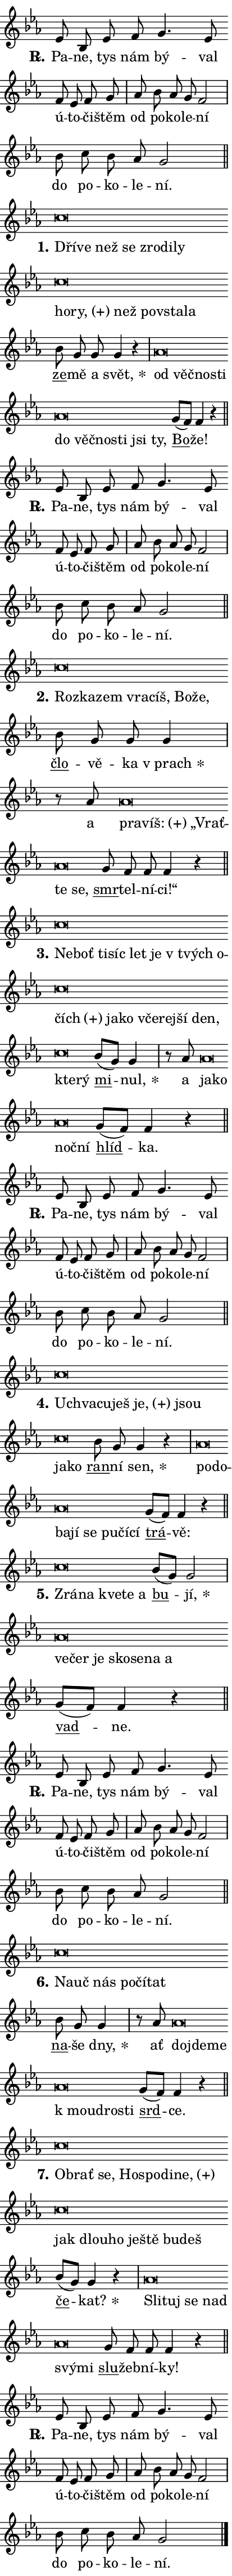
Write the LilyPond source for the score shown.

\version "2.24.0"
\header { tagline = "" }
\paper {
  indent = 0\cm
  top-margin = 0\cm
  right-margin = 0.13\cm % to fit lyric hyphens
  bottom-margin = 0\cm
  left-margin = 0\cm
  paper-width = 7\cm
  page-breaking = #ly:one-page-breaking
  system-system-spacing.basic-distance = #11
  score-system-spacing.basic-distance = #11
  ragged-last = ##f
}


%% Author: Thomas Morley
%% https://lists.gnu.org/archive/html/lilypond-user/2020-05/msg00002.html
#(define (line-position grob)
"Returns position of @var[grob} in current system:
   @code{'start}, if at first time-step
   @code{'end}, if at last time-step
   @code{'middle} otherwise
"
  (let* ((col (ly:item-get-column grob))
         (ln (ly:grob-object col 'left-neighbor))
         (rn (ly:grob-object col 'right-neighbor))
         (col-to-check-left (if (ly:grob? ln) ln col))
         (col-to-check-right (if (ly:grob? rn) rn col))
         (break-dir-left
           (and
             (ly:grob-property col-to-check-left 'non-musical #f)
             (ly:item-break-dir col-to-check-left)))
         (break-dir-right
           (and
             (ly:grob-property col-to-check-right 'non-musical #f)
             (ly:item-break-dir col-to-check-right))))
        (cond ((eqv? 1 break-dir-left) 'start)
              ((eqv? -1 break-dir-right) 'end)
              (else 'middle))))

#(define (tranparent-at-line-position vctor)
  (lambda (grob)
  "Relying on @code{line-position} select the relevant enry from @var{vctor}.
Used to determine transparency,"
    (case (line-position grob)
      ((end) (not (vector-ref vctor 0)))
      ((middle) (not (vector-ref vctor 1)))
      ((start) (not (vector-ref vctor 2))))))

noteHeadBreakVisibility =
#(define-music-function (break-visibility)(vector?)
"Makes @code{NoteHead}s transparent relying on @var{break-visibility}"
#{
  \override NoteHead.transparent =
    #(tranparent-at-line-position break-visibility)
#})

#(define delete-ledgers-for-transparent-note-heads
  (lambda (grob)
    "Reads whether a @code{NoteHead} is transparent.
If so this @code{NoteHead} is removed from @code{'note-heads} from
@var{grob}, which is supposed to be @code{LedgerLineSpanner}.
As a result ledgers are not printed for this @code{NoteHead}"
    (let* ((nhds-array (ly:grob-object grob 'note-heads))
           (nhds-list
             (if (ly:grob-array? nhds-array)
                 (ly:grob-array->list nhds-array)
                 '()))
           ;; Relies on the transparent-property being done before
           ;; Staff.LedgerLineSpanner.after-line-breaking is executed.
           ;; This is fragile ...
           (to-keep
             (remove
               (lambda (nhd)
                 (ly:grob-property nhd 'transparent #f))
               nhds-list)))
      ;; TODO find a better method to iterate over grob-arrays, similiar
      ;; to filter/remove etc for lists
      ;; For now rebuilt from scratch
      (set! (ly:grob-object grob 'note-heads)  '())
      (for-each
        (lambda (nhd)
          (ly:pointer-group-interface::add-grob grob 'note-heads nhd))
        to-keep))))

squashNotes = {
  \override NoteHead.X-extent = #'(-0.2 . 0.2)
  \override NoteHead.Y-extent = #'(-0.75 . 0)
  \override NoteHead.stencil =
    #(lambda (grob)
       (let ((pos (ly:grob-property grob 'staff-position)))
         (begin
           (if (< pos -7) (display "ERROR: Lower brevis then expected\n") (display "OK: Expected brevis position\n"))
           (if (<= pos -6) ly:text-interface::print ly:note-head::print))))
}
unSquashNotes = {
  \revert NoteHead.X-extent
  \revert NoteHead.Y-extent
  \revert NoteHead.stencil
}

hideNotes = \noteHeadBreakVisibility #begin-of-line-visible
unHideNotes = \noteHeadBreakVisibility #all-visible

% work-around for resetting accidentals
% https://lilypond.org/doc/v2.23/Documentation/notation/displaying-rhythms#unmetered-music
cadenzaMeasure = {
  \cadenzaOff
  \partial 1024 s1024
  \cadenzaOn
}

#(define-markup-command (accent layout props text) (markup?)
  "Underline accented syllable"
  (interpret-markup layout props
    #{\markup \override #'(offset . 4.3) \underline { #text }#}))

responsum = \markup \concat {
  "R" \hspace #-1.05 \path #0.1 #'((moveto 0 0.07) (lineto 0.9 0.8)) \hspace #0.05 "."
}

spaceSize = #0.6828661417322834 % exact space size for TeX Gyre Schola

\layout {
  \context {
    \Staff
    \remove "Time_signature_engraver"
    \override LedgerLineSpanner.after-line-breaking = #delete-ledgers-for-transparent-note-heads
  }
  \context {
    \Lyrics {
      \override LyricSpace.minimum-distance = \spaceSize
      \override LyricText.font-name = #"TeX Gyre Schola"
      \override LyricText.font-size = 1
      \override StanzaNumber.font-name = #"TeX Gyre Schola Bold"
      \override StanzaNumber.font-size = 1
    }
  }
  \context {
    \Score 
    \override NoteHead.text =
      #(lambda (grob) 
        (let ((pos (ly:grob-property grob 'staff-position)))
          #{\markup {
            \combine
              \halign #-0.55 \raise #(if (= pos -6) 0 0.5) \override #'(thickness . 2) \draw-line #'(3.2 . 0)
              \musicglyph "noteheads.sM1"
          }#}))
  }
}

% magnetic-lyrics.ily
%
%   written by
%     Jean Abou Samra <jean@abou-samra.fr>
%     Werner Lemberg <wl@gnu.org>
%
%   adapted by
%     Jiri Hon <jiri.hon@gmail.com>
%
% Version 2022-Apr-15

% https://www.mail-archive.com/lilypond-user@gnu.org/msg149350.html

#(define (Left_hyphen_pointer_engraver context)
   "Collect syllable-hyphen-syllable occurrences in lyrics and store
them in properties.  This engraver only looks to the left.  For
example, if the lyrics input is @code{foo -- bar}, it does the
following.

@itemize @bullet
@item
Set the @code{text} property of the @code{LyricHyphen} grob between
@q{foo} and @q{bar} to @code{foo}.

@item
Set the @code{left-hyphen} property of the @code{LyricText} grob with
text @q{foo} to the @code{LyricHyphen} grob between @q{foo} and
@q{bar}.
@end itemize

Use this auxiliary engraver in combination with the
@code{lyric-@/text::@/apply-@/magnetic-@/offset!} hook."
   (let ((hyphen #f)
         (text #f))
     (make-engraver
      (acknowledgers
       ((lyric-syllable-interface engraver grob source-engraver)
        (set! text grob)))
      (end-acknowledgers
       ((lyric-hyphen-interface engraver grob source-engraver)
        ;(when (not (grob::has-interface grob 'lyric-space-interface))
          (set! hyphen grob)));)
      ((stop-translation-timestep engraver)
       (when (and text hyphen)
         (ly:grob-set-object! text 'left-hyphen hyphen))
       (set! text #f)
       (set! hyphen #f)))))

#(define (lyric-text::apply-magnetic-offset! grob)
   "If the space between two syllables is less than the value in
property @code{LyricText@/.details@/.squash-threshold}, move the right
syllable to the left so that it gets concatenated with the left
syllable.

Use this function as a hook for
@code{LyricText@/.after-@/line-@/breaking} if the
@code{Left_@/hyphen_@/pointer_@/engraver} is active."
   (let ((hyphen (ly:grob-object grob 'left-hyphen #f)))
     (when hyphen
       (let ((left-text (ly:spanner-bound hyphen LEFT)))
         (when (grob::has-interface left-text 'lyric-syllable-interface)
           (let* ((common (ly:grob-common-refpoint grob left-text X))
                  (this-x-ext (ly:grob-extent grob common X))
                  (left-x-ext
                   (begin
                     ;; Trigger magnetism for left-text.
                     (ly:grob-property left-text 'after-line-breaking)
                     (ly:grob-extent left-text common X)))
                  ;; `delta` is the gap width between two syllables.
                  (delta (- (interval-start this-x-ext)
                            (interval-end left-x-ext)))
                  (details (ly:grob-property grob 'details))
                  (threshold (assoc-get 'squash-threshold details 0.2)))
             (when (< delta threshold)
               (let* (;; We have to manipulate the input text so that
                      ;; ligatures crossing syllable boundaries are not
                      ;; disabled.  For languages based on the Latin
                      ;; script this is essentially a beautification.
                      ;; However, for non-Western scripts it can be a
                      ;; necessity.
                      (lt (ly:grob-property left-text 'text))
                      (rt (ly:grob-property grob 'text))
                      (is-space (grob::has-interface hyphen 'lyric-space-interface))
                      (space (if is-space " " ""))
                      (extra-delta (if is-space spaceSize 0))
                      ;; Append new syllable.
                      (ltrt-space (if (and (string? lt) (string? rt))
                                (string-append lt space rt)
                                (make-concat-markup (list lt space rt))))
                      ;; Right-align `ltrt` to the right side.
                      (ltrt-space-markup (grob-interpret-markup
                               grob
                               (make-translate-markup
                                (cons (interval-length this-x-ext) 0)
                                (make-right-align-markup ltrt-space)))))
                 (begin
                   ;; Don't print `left-text`.
                   (ly:grob-set-property! left-text 'stencil #f)
                   ;; Set text and stencil (which holds all collected
                   ;; syllables so far) and shift it to the left.
                   (ly:grob-set-property! grob 'text ltrt-space)
                   (ly:grob-set-property! grob 'stencil ltrt-space-markup)
                   (ly:grob-translate-axis! grob (- (- delta extra-delta)) X))))))))))


#(define (lyric-hyphen::displace-bounds-first grob)
   ;; Make very sure this callback isn't triggered too early.
   (let ((left (ly:spanner-bound grob LEFT))
         (right (ly:spanner-bound grob RIGHT)))
     (ly:grob-property left 'after-line-breaking)
     (ly:grob-property right 'after-line-breaking)
     (ly:lyric-hyphen::print grob)))

squashThreshold = #0.4

\layout {
  \context {
    \Lyrics
    \consists #Left_hyphen_pointer_engraver
    \override LyricText.after-line-breaking =
      #lyric-text::apply-magnetic-offset!
    \override LyricHyphen.stencil = #lyric-hyphen::displace-bounds-first
    \override LyricText.details.squash-threshold = \squashThreshold
    \override LyricHyphen.minimum-distance = 0
    \override LyricHyphen.minimum-length = \squashThreshold
  }
}

squashText = \override LyricText.details.squash-threshold = 9999
unSquashText = \override LyricText.details.squash-threshold = \squashThreshold

leftText = \override LyricText.self-alignment-X = #LEFT
unLeftText = \revert LyricText.self-alignment-X

starOffset = #(lambda (grob) 
                (let ((x_offset (ly:self-alignment-interface::aligned-on-x-parent grob)))
                  (if (= x_offset 0) 0 (+ x_offset 1.2))))

star = #(define-music-function (syllable)(string?)
"Append star separator at the end of a syllable"
#{
  \once \override LyricText.X-offset = #starOffset
  \lyricmode { \markup {
    #syllable
    \override #'((font-name . "TeX Gyre Schola Bold")) \hspace #0.2 \lower #0.65 \larger "*"
  } }
#})

starAccent = #(define-music-function (syllable)(string?)
"Append star separator at the end of a syllable and make accent"
#{
  \once \override LyricText.X-offset = #starOffset
  \lyricmode { \markup {
    \accent #syllable
    \override #'((font-name . "TeX Gyre Schola Bold")) \hspace #0.2 \lower #0.65 \larger "*"
  } }
#})

breath = #(define-music-function (syllable)(string?)
"Append breathing indicator at the end of a syllable"
#{
  \lyricmode { \markup { #syllable "+" } }
#})

optionalBreath = #(define-music-function (syllable)(string?)
"Append optional breathing indicator at the end of a syllable"
#{
  \lyricmode { \markup { #syllable "(+)" } }
#})


\score {
    <<
        \new Voice = "melody" { \cadenzaOn \key es \major \relative { es'8 bes es f g4. es8 \bar "" f es f g \cadenzaMeasure \bar "|" as bes as g f2 \cadenzaMeasure \bar "|" bes8 c bes as g2 \cadenzaMeasure \bar "||" \break } }
        \new Lyrics \lyricsto "melody" { \lyricmode { \set stanza = \responsum
Pa -- ne, tys nám bý -- val ú -- to -- či -- štěm od po -- ko -- le -- ní do po -- ko -- le -- ní. } }
    >>
    \layout {}
}

\score {
    <<
        \new Voice = "melody" { \cadenzaOn \key es \major \relative { \squashNotes c''\breve*1/16 \hideNotes \breve*1/16 \bar "" \breve*1/16 \bar "" \breve*1/16 \bar "" \breve*1/16 \bar "" \breve*1/16 \bar "" \breve*1/16 \bar "" \breve*1/16 \bar "" \breve*1/16 \bar "" \breve*1/16 \bar "" \breve*1/16 \bar "" \breve*1/16 \breve*1/16 \bar "" \unHideNotes \unSquashNotes \bar "" bes8 g g g4 r \cadenzaMeasure \bar "|" \squashNotes as\breve*1/16 \hideNotes \breve*1/16 \bar "" \breve*1/16 \bar "" \breve*1/16 \bar "" \breve*1/16 \bar "" \breve*1/16 \bar "" \breve*1/16 \bar "" \breve*1/16 \bar "" \breve*1/16 \breve*1/16 \bar "" \unHideNotes \unSquashNotes \bar "" g8[( f)] f4 r \cadenzaMeasure \bar "||" \break } }
        \new Lyrics \lyricsto "melody" { \lyricmode { \set stanza = "1."
\leftText Dří -- \squashText ve než se zro -- di -- ly ho -- \optionalBreath ry, než po -- vsta -- la \unLeftText \unSquashText \markup \accent ze -- mě a \star svět, \leftText od \squashText věč -- no -- sti do věč -- no -- sti jsi ty, \unLeftText \unSquashText \markup \accent Bo -- že! } }
    >>
    \layout {}
}

\score {
    <<
        \new Voice = "melody" { \cadenzaOn \key es \major \relative { es'8 bes es f g4. es8 \bar "" f es f g \cadenzaMeasure \bar "|" as bes as g f2 \cadenzaMeasure \bar "|" bes8 c bes as g2 \cadenzaMeasure \bar "||" \break } }
        \new Lyrics \lyricsto "melody" { \lyricmode { \set stanza = \responsum
Pa -- ne, tys nám bý -- val ú -- to -- či -- štěm od po -- ko -- le -- ní do po -- ko -- le -- ní. } }
    >>
    \layout {}
}

\score {
    <<
        \new Voice = "melody" { \cadenzaOn \key es \major \relative { \squashNotes c''\breve*1/16 \hideNotes \breve*1/16 \bar "" \breve*1/16 \bar "" \breve*1/16 \bar "" \breve*1/16 \bar "" \breve*1/16 \breve*1/16 \bar "" \unHideNotes \unSquashNotes \bar "" bes8 g g g4 \cadenzaMeasure \bar "|" r8 as8 \squashNotes as\breve*1/16 \hideNotes \breve*1/16 \bar "" \breve*1/16 \bar "" \breve*1/16 \breve*1/16 \bar "" \unHideNotes \unSquashNotes \bar "" g8 f f f4 r \cadenzaMeasure \bar "||" \break } }
        \new Lyrics \lyricsto "melody" { \lyricmode { \set stanza = "2."
\leftText Roz -- \squashText ka -- zem vra -- cíš, Bo -- že, \unLeftText \unSquashText \markup \accent člo -- vě -- ka \star "v prach" a \leftText pra -- \squashText \optionalBreath víš: „Vrať -- te se, \unLeftText \unSquashText \markup \accent smr -- tel -- ní -- ci!“ } }
    >>
    \layout {}
}

\score {
    <<
        \new Voice = "melody" { \cadenzaOn \key es \major \relative { \squashNotes c''\breve*1/16 \hideNotes \breve*1/16 \bar "" \breve*1/16 \bar "" \breve*1/16 \bar "" \breve*1/16 \bar "" \breve*1/16 \bar "" \breve*1/16 \bar "" \breve*1/16 \bar "" \breve*1/16 \bar "" \breve*1/16 \bar "" \breve*1/16 \bar "" \breve*1/16 \bar "" \breve*1/16 \bar "" \breve*1/16 \bar "" \breve*1/16 \bar "" \breve*1/16 \breve*1/16 \bar "" \unHideNotes \unSquashNotes \bar "" bes8[( g)] g4 \cadenzaMeasure \bar "|" r8 as8 \squashNotes as\breve*1/16 \hideNotes \breve*1/16 \bar "" \breve*1/16 \breve*1/16 \bar "" \unHideNotes \unSquashNotes \bar "" g8[( f)] f4 r \cadenzaMeasure \bar "||" \break } }
        \new Lyrics \lyricsto "melody" { \lyricmode { \set stanza = "3."
\leftText Ne -- \squashText boť ti -- síc let je "v tvých" o -- \optionalBreath čích ja -- ko vče -- rej -- ší den, kte -- rý \unLeftText \unSquashText \markup \accent mi -- \star nul, a \leftText ja -- \squashText ko noč -- ní \unLeftText \unSquashText \markup \accent hlíd -- ka. } }
    >>
    \layout {}
}

\score {
    <<
        \new Voice = "melody" { \cadenzaOn \key es \major \relative { es'8 bes es f g4. es8 \bar "" f es f g \cadenzaMeasure \bar "|" as bes as g f2 \cadenzaMeasure \bar "|" bes8 c bes as g2 \cadenzaMeasure \bar "||" \break } }
        \new Lyrics \lyricsto "melody" { \lyricmode { \set stanza = \responsum
Pa -- ne, tys nám bý -- val ú -- to -- či -- štěm od po -- ko -- le -- ní do po -- ko -- le -- ní. } }
    >>
    \layout {}
}

\score {
    <<
        \new Voice = "melody" { \cadenzaOn \key es \major \relative { \squashNotes c''\breve*1/16 \hideNotes \breve*1/16 \bar "" \breve*1/16 \bar "" \breve*1/16 \bar "" \breve*1/16 \bar "" \breve*1/16 \breve*1/16 \bar "" \unHideNotes \unSquashNotes \bar "" bes8 g g4 r \cadenzaMeasure \bar "|" \squashNotes as\breve*1/16 \hideNotes \breve*1/16 \bar "" \breve*1/16 \bar "" \breve*1/16 \bar "" \breve*1/16 \bar "" \breve*1/16 \bar "" \breve*1/16 \breve*1/16 \bar "" \unHideNotes \unSquashNotes \bar "" g8[( f)] f4 r \cadenzaMeasure \bar "||" \break } }
        \new Lyrics \lyricsto "melody" { \lyricmode { \set stanza = "4."
\leftText Uchva -- \squashText cu -- ješ \optionalBreath je, jsou ja -- ko \unLeftText \unSquashText \markup \accent ran -- ní \star sen, \leftText po -- \squashText do -- ba -- jí se pu -- čí -- cí \unLeftText \unSquashText \markup \accent trá -- vě: } }
    >>
    \layout {}
}

\score {
    <<
        \new Voice = "melody" { \cadenzaOn \key es \major \relative { \squashNotes c''\breve*1/16 \hideNotes \breve*1/16 \bar "" \breve*1/16 \bar "" \breve*1/16 \breve*1/16 \bar "" \unHideNotes \unSquashNotes \bar "" bes8[( g)] g2 \cadenzaMeasure \bar "|" \squashNotes as\breve*1/16 \hideNotes \breve*1/16 \bar "" \breve*1/16 \bar "" \breve*1/16 \bar "" \breve*1/16 \bar "" \breve*1/16 \breve*1/16 \bar "" \unHideNotes \unSquashNotes \bar "" g8[( f)] f4 r \cadenzaMeasure \bar "||" \break } }
        \new Lyrics \lyricsto "melody" { \lyricmode { \set stanza = "5."
\leftText Zrá -- \squashText na kve -- te a \unLeftText \unSquashText \markup \accent bu -- \star jí, \leftText ve -- \squashText čer je sko -- se -- na a \unLeftText \unSquashText \markup \accent vad -- ne. } }
    >>
    \layout {}
}

\score {
    <<
        \new Voice = "melody" { \cadenzaOn \key es \major \relative { es'8 bes es f g4. es8 \bar "" f es f g \cadenzaMeasure \bar "|" as bes as g f2 \cadenzaMeasure \bar "|" bes8 c bes as g2 \cadenzaMeasure \bar "||" \break } }
        \new Lyrics \lyricsto "melody" { \lyricmode { \set stanza = \responsum
Pa -- ne, tys nám bý -- val ú -- to -- či -- štěm od po -- ko -- le -- ní do po -- ko -- le -- ní. } }
    >>
    \layout {}
}

\score {
    <<
        \new Voice = "melody" { \cadenzaOn \key es \major \relative { \squashNotes c''\breve*1/16 \hideNotes \breve*1/16 \bar "" \breve*1/16 \bar "" \breve*1/16 \bar "" \breve*1/16 \breve*1/16 \bar "" \unHideNotes \unSquashNotes \bar "" bes8 g g4 \cadenzaMeasure \bar "|" r8 as8 \squashNotes as\breve*1/16 \hideNotes \breve*1/16 \bar "" \breve*1/16 \bar "" \breve*1/16 \bar "" \breve*1/16 \breve*1/16 \bar "" \unHideNotes \unSquashNotes \bar "" g8[( f)] f4 r \cadenzaMeasure \bar "||" \break } }
        \new Lyrics \lyricsto "melody" { \lyricmode { \set stanza = "6."
\leftText Na -- \squashText uč nás po -- čí -- tat \unLeftText \unSquashText \markup \accent na -- še \star dny, ať \leftText do -- \squashText jde -- me "k mou" -- dro -- sti \unLeftText \unSquashText \markup \accent srd -- ce. } }
    >>
    \layout {}
}

\score {
    <<
        \new Voice = "melody" { \cadenzaOn \key es \major \relative { \squashNotes c''\breve*1/16 \hideNotes \breve*1/16 \bar "" \breve*1/16 \bar "" \breve*1/16 \bar "" \breve*1/16 \bar "" \breve*1/16 \bar "" \breve*1/16 \bar "" \breve*1/16 \bar "" \breve*1/16 \bar "" \breve*1/16 \bar "" \breve*1/16 \bar "" \breve*1/16 \bar "" \breve*1/16 \breve*1/16 \bar "" \unHideNotes \unSquashNotes \bar "" bes8[( g)] g4 r \cadenzaMeasure \bar "|" \squashNotes as\breve*1/16 \hideNotes \breve*1/16 \bar "" \breve*1/16 \bar "" \breve*1/16 \bar "" \breve*1/16 \breve*1/16 \bar "" \unHideNotes \unSquashNotes \bar "" g8 f f f4 r \cadenzaMeasure \bar "||" \break } }
        \new Lyrics \lyricsto "melody" { \lyricmode { \set stanza = "7."
\leftText Ob -- \squashText rať se, Ho -- spo -- di -- \optionalBreath ne, jak dlou -- ho je -- ště bu -- deš \unLeftText \unSquashText \markup \accent če -- \star kat? \leftText Sli -- \squashText tuj se nad svý -- mi \unLeftText \unSquashText \markup \accent slu -- žeb -- ní -- ky! } }
    >>
    \layout {}
}

\score {
    <<
        \new Voice = "melody" { \cadenzaOn \key es \major \relative { es'8 bes es f g4. es8 \bar "" f es f g \cadenzaMeasure \bar "|" as bes as g f2 \cadenzaMeasure \bar "|" bes8 c bes as g2 \cadenzaMeasure \bar "||" \break } \bar "|." }
        \new Lyrics \lyricsto "melody" { \lyricmode { \set stanza = \responsum
Pa -- ne, tys nám bý -- val ú -- to -- či -- štěm od po -- ko -- le -- ní do po -- ko -- le -- ní. } }
    >>
    \layout {}
}
